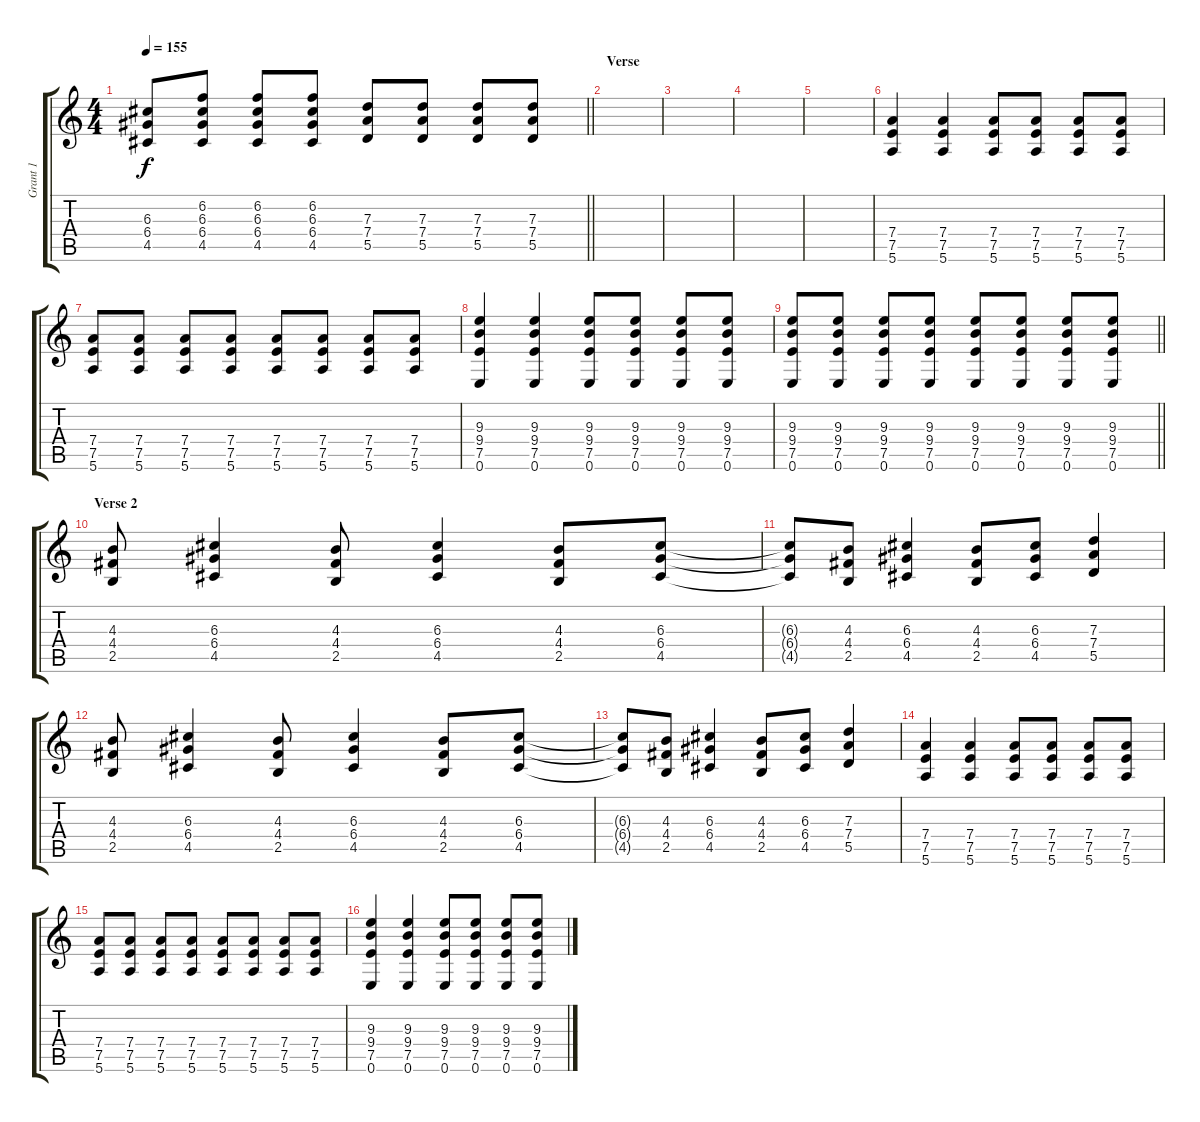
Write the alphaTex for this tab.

\track ("Grant 1" "Grant 1") {instrument distortionguitar}
\staff {score tabs}
\tuning (E4 B3 G3 D3 A2 E2) {hide}
\ts (4 4)
\tempo 155
\clef g2
\barLineRight lightlight
\ks c
(6.3 6.4 4.5).8{dy f} (6.2 6.3 6.4 4.5).8 (6.2 6.3 6.4 4.5).8 (6.2 6.3 6.4 4.5).8 (7.3 7.4 5.5).8 (7.3 7.4 5.5).8 (7.3 7.4 5.5).8 (7.3 7.4 5.5).8 |
\section ("" "Verse ")
|
|
|
|
(7.4 7.5 5.6).4 (7.4 7.5 5.6).4 (7.4 7.5 5.6).8 (7.4 7.5 5.6).8 (7.4 7.5 5.6).8 (7.4 7.5 5.6).8 |
(7.4 7.5 5.6).8 (7.4 7.5 5.6).8 (7.4 7.5 5.6).8 (7.4 7.5 5.6).8 (7.4 7.5 5.6).8 (7.4 7.5 5.6).8 (7.4 7.5 5.6).8 (7.4 7.5 5.6).8 |
(9.3 9.4 7.5 0.6).4 (9.3 9.4 7.5 0.6).4 (9.3 9.4 7.5 0.6).8 (9.3 9.4 7.5 0.6).8 (9.3 9.4 7.5 0.6).8 (9.3 9.4 7.5 0.6).8 |
\barLineRight lightlight
(9.3 9.4 7.5 0.6).8 (9.3 9.4 7.5 0.6).8 (9.3 9.4 7.5 0.6).8 (9.3 9.4 7.5 0.6).8 (9.3 9.4 7.5 0.6).8 (9.3 9.4 7.5 0.6).8 (9.3 9.4 7.5 0.6).8 (9.3 9.4 7.5 0.6).8 |
\section ("" "Verse 2")
(4.3 4.4 2.5).8 (6.3 6.4 4.5).4 (4.3 4.4 2.5).8 (6.3 6.4 4.5).4 (4.3 4.4 2.5).8 (6.3 6.4 4.5).8 |
(6.3{t} 6.4{t} 4.5{t}).8 (4.3 4.4 2.5).8 (6.3 6.4 4.5).4 (4.3 4.4 2.5).8 (6.3 6.4 4.5).8 (7.3 7.4 5.5).4 |
(4.3 4.4 2.5).8 (6.3 6.4 4.5).4 (4.3 4.4 2.5).8 (6.3 6.4 4.5).4 (4.3 4.4 2.5).8 (6.3 6.4 4.5).8 |
(6.3{t} 6.4{t} 4.5{t}).8 (4.3 4.4 2.5).8 (6.3 6.4 4.5).4 (4.3 4.4 2.5).8 (6.3 6.4 4.5).8 (7.3 7.4 5.5).4 |
(7.4 7.5 5.6).4 (7.4 7.5 5.6).4 (7.4 7.5 5.6).8 (7.4 7.5 5.6).8 (7.4 7.5 5.6).8 (7.4 7.5 5.6).8 |
(7.4 7.5 5.6).8 (7.4 7.5 5.6).8 (7.4 7.5 5.6).8 (7.4 7.5 5.6).8 (7.4 7.5 5.6).8 (7.4 7.5 5.6).8 (7.4 7.5 5.6).8 (7.4 7.5 5.6).8 |
(9.3 9.4 7.5 0.6).4 (9.3 9.4 7.5 0.6).4 (9.3 9.4 7.5 0.6).8 (9.3 9.4 7.5 0.6).8 (9.3 9.4 7.5 0.6).8 (9.3 9.4 7.5 0.6).8
